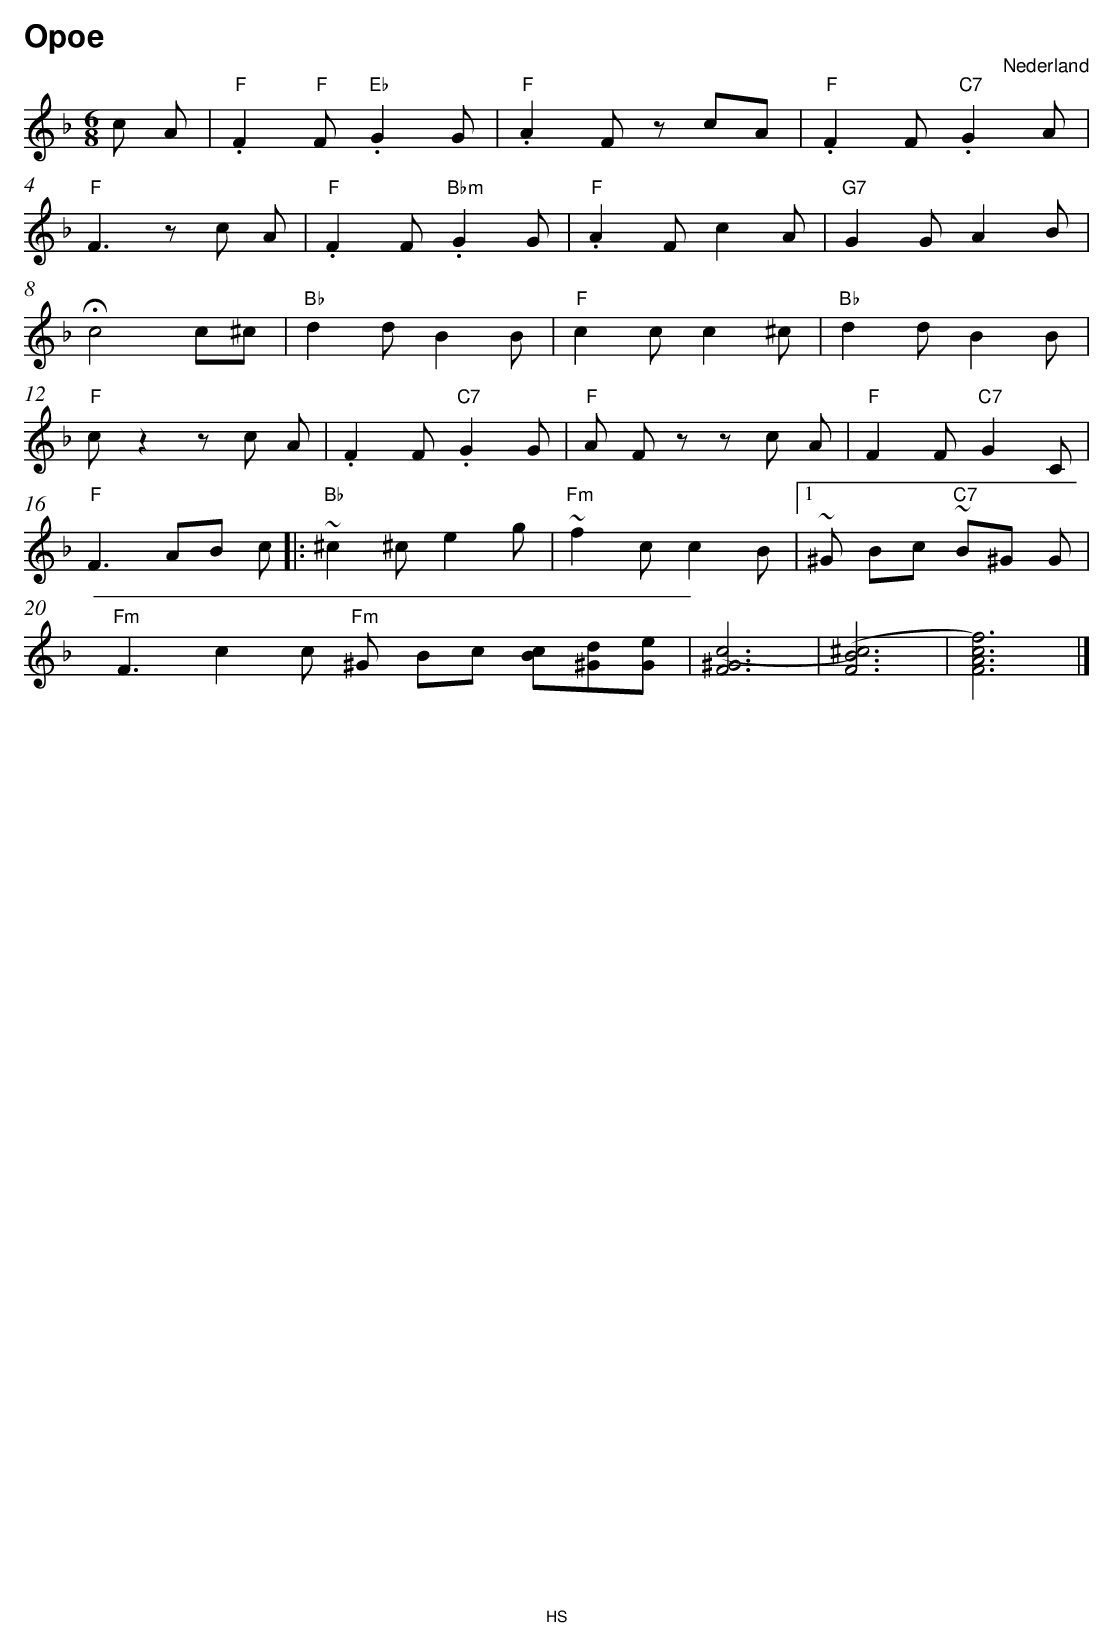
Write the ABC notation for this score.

X:1
T:Opoe
O:Nederland
M:6/8
L:1/8
Q:1/4=120
K:F
V:1
c A|"F" .F2 "F" F"Eb" .G2 G|"F" .A2 Fz cA |"F" .F2 F"C7" .G2 A|
"F" F3 zc A|"F" .F2 F"Bbm" .G2 G|"F" .A2 Fc2 A|"G7" G2 GA2 B|
Hc4 c^c  |"Bb" d2 dB2 B|"F" c2 cc2 ^c|"Bb" d2 dB2 B|
"F" c z2 zc A |.F2 F"C7" .G2 G|"F" A Fz zc A|"F" F2 F"C7" G2 C|
"F" F3 AB c  |:"Bb" ~^c2 ^ce2 g|"Fm" ~f2 cc2 B|1 ~^G Bc "C7" ~B^G G|
"Fm" F3 c2 c"Fm" ^G Bc [cB][d^G][eG]|[(c6^G6 F6]|[(^c6)B6 F6]|[f6)c6 A6 F6]|]
